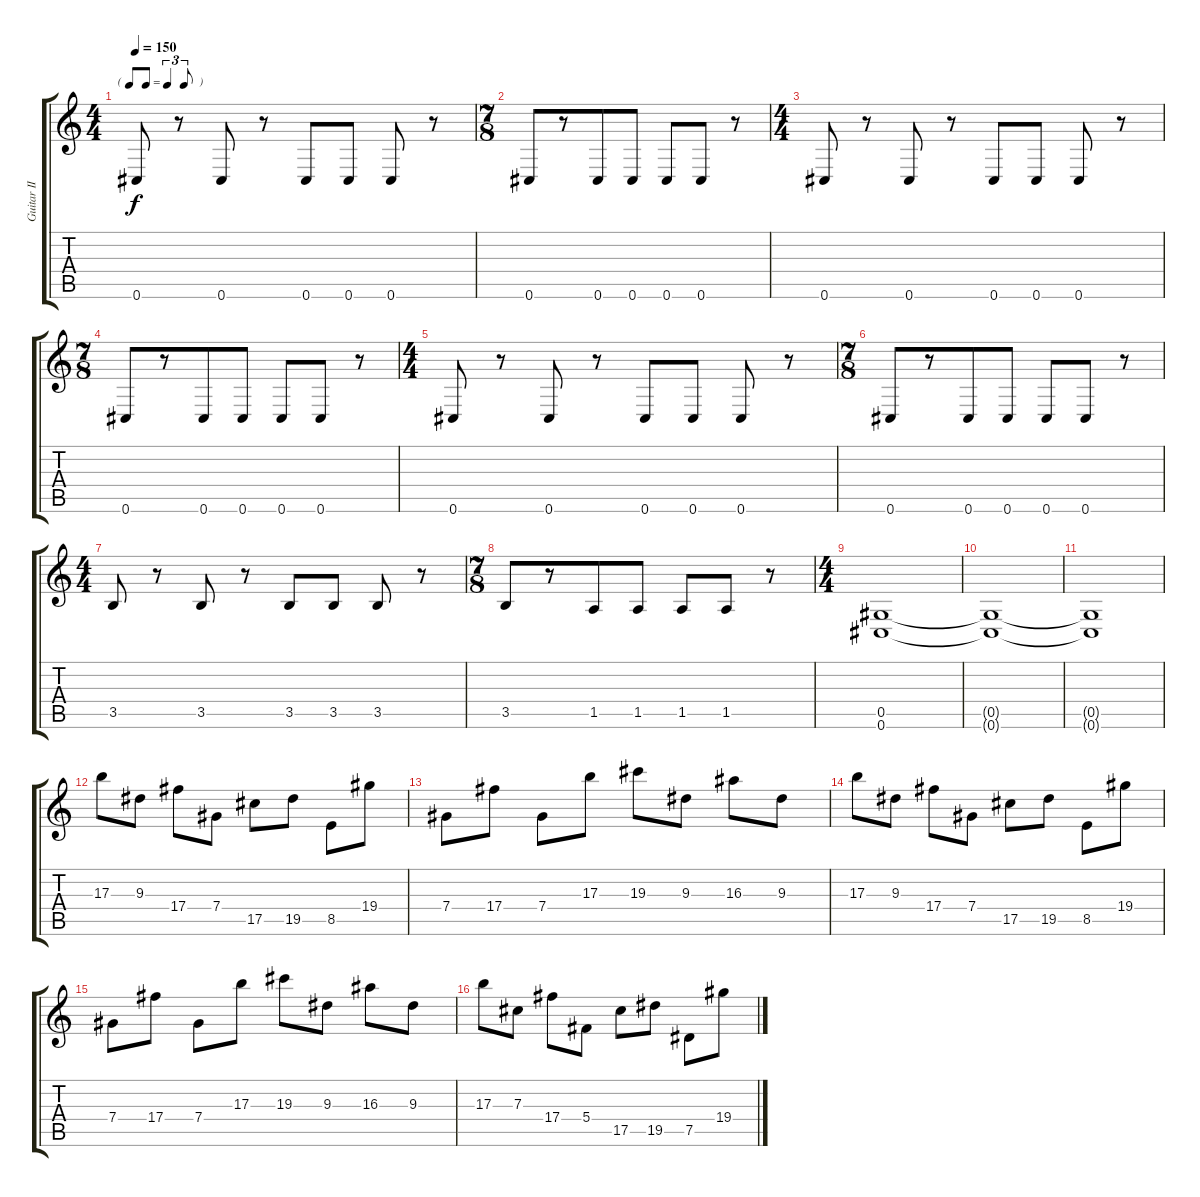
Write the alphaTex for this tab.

\track ("Guitar II" "Guitar II") {instrument distortionguitar}
\staff {score tabs}
\tuning (Eb4 Bb3 Gb3 Db3 Ab2 Db2) {hide}
\ts (4 4)
\tf triplet8th
\tempo 150
\clef g2
\ks c
0.6.8{dy f} r.8 0.6.8 r.8 0.6.8 0.6.8 0.6.8 r.8 |
\ts (7 8)
0.6.8 r.8 0.6.8 0.6.8 0.6.8 0.6.8 r.8 |
\ts (4 4)
0.6.8 r.8 0.6.8 r.8 0.6.8 0.6.8 0.6.8 r.8 |
\ts (7 8)
0.6.8 r.8 0.6.8 0.6.8 0.6.8 0.6.8 r.8 |
\ts (4 4)
0.6.8 r.8 0.6.8 r.8 0.6.8 0.6.8 0.6.8 r.8 |
\ts (7 8)
0.6.8 r.8 0.6.8 0.6.8 0.6.8 0.6.8 r.8 |
\ts (4 4)
3.5.8 r.8 3.5.8 r.8 3.5.8 3.5.8 3.5.8 r.8 |
\ts (7 8)
3.5.8 r.8 1.5.8 1.5.8 1.5.8 1.5.8 r.8 |
\ts (4 4)
(0.5 0.6).1 |
(0.5{t} 0.6{t}).1 |
(0.5{t} 0.6{t}).1 |
17.3.8 9.3.8 17.4.8 7.4.8 17.5.8 19.5.8 8.5.8 19.4.8 |
7.4.8 17.4.8 7.4.8 17.3.8 19.3.8 9.3.8 16.3.8 9.3.8 |
17.3.8 9.3.8 17.4.8 7.4.8 17.5.8 19.5.8 8.5.8 19.4.8 |
7.4.8 17.4.8 7.4.8 17.3.8 19.3.8 9.3.8 16.3.8 9.3.8 |
17.3.8 7.3.8 17.4.8 5.4.8 17.5.8 19.5.8 7.5.8 19.4.8
